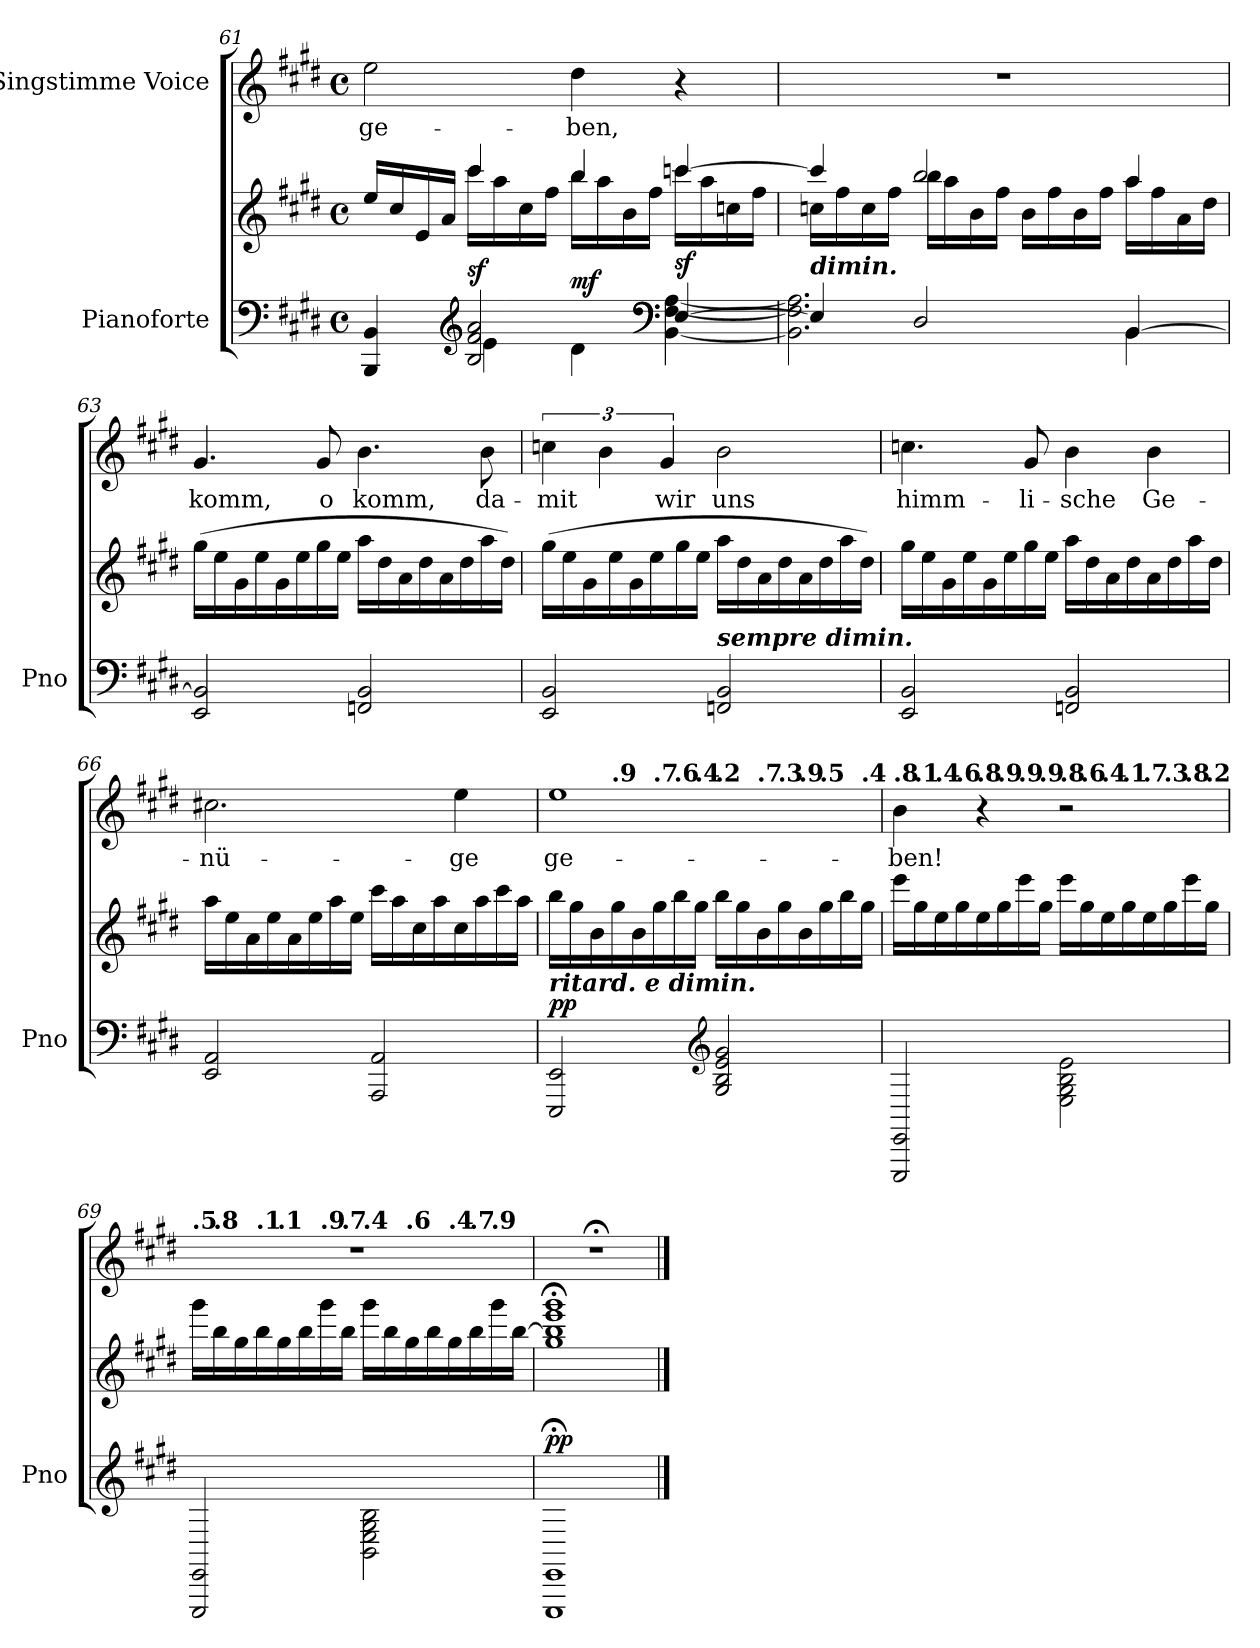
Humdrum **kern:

**kern	**kern	**dynam	**kern	**text
*part2	*part2	*part2	*part1	*part1
*staff3	*staff2	*staff2/3	*staff1	*staff1
*I"Pianoforte	*	*	*I"Singstimme Voice	*
*I'Pno	*	*	*	*
!!LO:LB:g=z
*clefF4	*clefG2	*	*clefG2	*
*k[f#c#g#d#]	*k[f#c#g#d#]	*	*k[f#c#g#d#]	*
*M4/4	*M4/4	*	*M4/4	*
*met(c)	*met(c)	*	*met(c)	*
=61	=61	=61	=61	=61
*^	*^	*	*	*
!	!	!	!	!	!	!LO:LY:b
4BBB/ 4BB/	4ryy	16ee/LL	4ryy	.	2ee\	ge-
.	.	16cc#/	.	.	.	.
.	.	16e/	.	.	.	.
.	.	16a/JJ	.	.	.	.
*clefG2	*	*	*	*	*	*
!	!	!	!	!LO:DY:a=2	!	!
2B/ 2f#/ 2a/	4e\	4ccc#/	16ccc#\LL	sf	.	.
.	.	.	16aa\	.	.	.
.	.	.	16cc#\	.	.	.
.	.	.	16ff#\JJ	.	.	.
!	!	!	!	!LO:DY:a=2	!	!LO:LY:b
.	4d#\	4bb/	16bb\LL	mf	4dd#\	-ben,
.	.	.	16aa\	.	.	.
.	.	.	16b\	.	.	.
.	.	.	16ff#\JJ	.	.	.
*clefF4	*	*	*	*	*	*
!	!	!	!	!LO:DY:a=2	!	!
[4E/	[4BB\ [4F#\ [4A\	[4cccn/	16ccc\LL	sf	4r	.
.	.	.	16aa\	.	.	.
.	.	.	16ccn\	.	.	.
.	.	.	16ff#\JJ	.	.	.
=62	=62	=62	=62	=62	=62	=62
!LO:TX:a:Bi:t=dimin.	!	!	!	!	!	!
4E/]	2.BB\] 2.F#\] 2.A\]	4ccc/]	16ccn\LL	.	1r	.
.	.	.	16ff#\	.	.	.
.	.	.	16cc\	.	.	.
.	.	.	16ff#\JJ	.	.	.
2D#/	.	2bb/	16bb\LL	.	.	.
.	.	.	16aa\	.	.	.
.	.	.	16b\	.	.	.
.	.	.	16ff#\JJ	.	.	.
.	.	.	16b\LL	.	.	.
.	.	.	16ff#\	.	.	.
.	.	.	16b\	.	.	.
.	.	.	16ff#\JJ	.	.	.
[4BB/	4BB\	4aa/	16aa\LL	.	.	.
.	.	.	16ff#\	.	.	.
.	.	.	16a\	.	.	.
.	.	.	16dd#\JJ	.	.	.
*v	*v	*	*	*	*	*
=63	=63	=63	=63	=63	=63
!	!	!	!LO:DY:a=2	!	!LO:LY:b
!	!	!	!LO:DY:n=1:a=2	!	!
*	*v	*v	*	*	*
2EE/ 2BB/]	(>16gg#\LL	p other-dynamics	4.g#/	komm,
.	16ee\	.	.	.
.	16g#\	.	.	.
.	16ee\	.	.	.
.	16g#\	.	.	.
.	16ee\	.	.	.
!	!	!	!	!LO:LY:b
.	16gg#\	.	8g#/	o
.	16ee\JJ	.	.	.
!	!	!	!	!LO:LY:b
2FFn/ 2BB/	16aa\LL	.	4.b\	komm,
.	16dd#\	.	.	.
.	16a\	.	.	.
.	16dd#\	.	.	.
.	16a\	.	.	.
.	16dd#\	.	.	.
!	!	!	!	!LO:LY:b
.	16aa\	.	8b\	da-
.	16dd#\JJ)	.	.	.
!!LO:LB:g=z
=64	=64	=64	=64	=64
!	!	!	!	!LO:LY:b
2EE/ 2BB/	(>16gg#\LL	.	6ccn\	-mit
.	16ee\	.	.	.
.	16g#\	.	.	.
.	.	.	6b\	.
.	16ee\	.	.	.
.	16g#\	.	.	.
.	16ee\	.	.	.
!	!	!	!	!LO:LY:b
.	.	.	6g#/	wir
.	16gg#\	.	.	.
.	16ee\JJ	.	.	.
!LO:TX:a:Bi:t=sempre dimin.	!	!	!	!
!	!	!	!	!LO:LY:b
2FFn/ 2BB/	16aa\LL	.	2b\	uns
.	16dd#\	.	.	.
.	16a\	.	.	.
.	16dd#\	.	.	.
.	16a\	.	.	.
.	16dd#\	.	.	.
.	16aa\	.	.	.
.	16dd#\JJ)	.	.	.
=65	=65	=65	=65	=65
!	!	!	!	!LO:LY:b
2EE/ 2BB/	16gg#\LL	.	4.ccn\	himm-
.	16ee\	.	.	.
.	16g#\	.	.	.
.	16ee\	.	.	.
.	16g#\	.	.	.
.	16ee\	.	.	.
!	!	!	!	!LO:LY:b
.	16gg#\	.	8g#/	-li-
.	16ee\JJ	.	.	.
!	!	!	!	!LO:LY:b
2FFn/ 2BB/	16aa\LL	.	4b\	-sche
.	16dd#\	.	.	.
.	16a\	.	.	.
.	16dd#\	.	.	.
!	!	!	!	!LO:LY:b
.	16a\	.	4b\	Ge-
.	16dd#\	.	.	.
.	16aa\	.	.	.
.	16dd#\JJ	.	.	.
=66	=66	=66	=66	=66
!	!	!	!	!LO:LY:b
2EE/ 2AA/	16aa\LL	.	2.cc#X\	-nü-
.	16ee\	.	.	.
.	16a\	.	.	.
.	16ee\	.	.	.
.	16a\	.	.	.
.	16ee\	.	.	.
.	16aa\	.	.	.
.	16ee\JJ	.	.	.
2AAA/ 2AA/	16ccc#\LL	.	.	.
.	16aa\	.	.	.
.	16cc#\	.	.	.
.	16aa\	.	.	.
!	!	!	!	!LO:LY:b
.	16cc#\	.	4ee\	-ge
.	16aa\	.	.	.
.	16ccc#\	.	.	.
.	16aa\JJ	.	.	.
!!LO:LB:g=z
=67	=67	=67	=67	=67
*	*	*	*MM120	*
!LO:TX:a:Bi:t=ritard. e dimin.	!	!	!	!
!	!	!LO:DY:a=2	!	!LO:LY:b
*	*	*	*^	*
*	*	*	*	*^	*
*	*	*	*	*	*^	*
*	*	*	*	*	*	*^	*
*	*	*	*	*	*	*	*^	*
*	*	*	*	*	*	*	*	*^	*
*	*	*	*	*	*	*	*	*	*^	*
*	*	*	*	*	*	*	*	*	*	*^	*
2EEE/ 2EE/	16bb\LL	pp	1ee	8.ryy	4ryy	4.ryy	4..ryy	2ryy	2ryy	2.ryy	2ryy	ge-
.	16gg#\	.	.	.	.	.	.	.	.	.	.	.
.	16b\	.	.	.	.	.	.	.	.	.	.	.
*	*	*	*MM119	*	*	*	*	*	*	*	*	*
!	!	!	!	!LO:TX:a:B:t=.9	!	!	!	!	!	!	!	!
.	16gg#\	.	.	2ryy	.	.	.	.	.	.	.	.
.	16b\	.	.	.	16ryy	.	.	.	.	.	.	.
*	*	*	*MM119	*	*	*	*	*	*	*	*	*
!	!	!	!	!	!LO:TX:a:B:t=.7	!	!	!	!	!	!	!
.	16gg#\	.	.	.	2ryy	.	.	.	.	.	.	.
*	*	*	*MM119	*	*	*	*	*	*	*	*	*
!	!	!	!	!	!	!LO:TX:a:B:t=.6	!	!	!	!	!	!
.	16bb\	.	.	.	.	2ryy	.	.	.	.	.	.
*	*	*	*MM119	*	*	*	*	*	*	*	*	*
!	!	!	!	!	!	!	!LO:TX:a:B:t=.4	!	!	!	!	!
.	16gg#\JJ	.	.	.	.	.	2ryy	.	.	.	.	.
*clefG2	*	*	*	*	*	*	*	*	*	*	*	*
*	*	*	*MM119	*	*	*	*	*	*	*	*	*
!	!	!	!	!	!	!	!	!LO:TX:a:B:t=.2	!	!	!	!
2G#/ 2B/ 2e/ 2g#/	16bb\LL	.	.	.	.	.	.	2ryy	8ryy	.	16ryy	.
*	*	*	*MM119	*	*	*	*	*	*	*	*	*
.	16gg#\	.	.	.	.	.	.	.	.	.	4..ryy	.
*	*	*	*MM118	*	*	*	*	*	*	*	*	*
!	!	!	!	!	!	!	!	!	!LO:TX:a:B:t=.7	!	!	!
.	16b\	.	.	.	.	.	.	.	4.ryy	.	.	.
*	*	*	*MM118	*	*	*	*	*	*	*	*	*
!	!	!	!	!LO:TX:a:B:t=.3	!	!	!	!	!	!	!	!
.	16gg#\	.	.	4ryy	.	.	.	.	.	.	.	.
*	*	*	*MM117	*	*	*	*	*	*	*	*	*
!	!	!	!	!	!	!	!	!	!	!LO:TX:a:B:t=.9	!	!
.	16b\	.	.	.	.	.	.	.	.	4ryy	.	.
*	*	*	*MM117	*	*	*	*	*	*	*	*	*
!	!	!	!	!	!LO:TX:a:B:t=.5	!	!	!	!	!	!	!
.	16gg#\	.	.	.	8.ryy	.	.	.	.	.	.	.
*	*	*	*MM117	*	*	*	*	*	*	*	*	*
.	16bb\	.	.	.	.	8ryy	.	.	.	.	.	.
*	*	*	*MM116	*	*	*	*	*	*	*	*	*
!	!	!	!	!LO:TX:a:B:t=.4	!	!	!	!	!	!	!	!
.	16gg#\JJ	.	.	16ryy	.	.	16ryy	.	.	.	.	.
*	*	*	*v	*v	*v	*v	*v	*v	*v	*v	*v	*
=68	=68	=68	=68	=68
*	*	*	*MM115	*
*	*	*	*^	*
*	*	*	*	*^	*
*	*	*	*	*	*^	*
*	*	*	*	*	*	*^	*
*	*	*	*	*	*	*	*^	*
*	*	*	*	*	*	*	*	*^	*
*	*	*	*	*	*	*	*	*	*^	*
*	*	*	*	*	*	*	*	*	*	*^	*
!	!	!	!LO:TX:a:B:t=.8	!	!	!	!	!	!	!	!	!
!	!	!	!	!	!	!	!	!	!	!	!	!LO:LY:b
*	*	*	*	*	*	*	*	*	*	*	*^	*
2EEE/ 2EE/	16eee\LL	.	4b\	16ryy	8ryy	8.ryy	4ryy	4.ryy	4..ryy	2ryy	2ryy	2.ryy	-ben!
*	*	*	*MM115	*	*	*	*	*	*	*	*	*	*
!	!	!	!	!LO:TX:a:B:t=.1	!	!	!	!	!	!	!	!	!
.	16gg#\	.	.	2...ryy	.	.	.	.	.	.	.	.	.
*	*	*	*MM114	*	*	*	*	*	*	*	*	*	*
!	!	!	!	!	!LO:TX:a:B:t=.4	!	!	!	!	!	!	!	!
.	16ee\	.	.	.	2..ryy	.	.	.	.	.	.	.	.
*	*	*	*MM113	*	*	*	*	*	*	*	*	*	*
!	!	!	!	!	!	!LO:TX:a:B:t=.6	!	!	!	!	!	!	!
.	16gg#\	.	.	.	.	2ryy	.	.	.	.	.	.	.
*	*	*	*MM112	*	*	*	*	*	*	*	*	*	*
!	!	!	!LO:TX:a:B:t=.8	!	!	!	!	!	!	!	!	!	!
.	16ee\	.	4r	.	.	.	16ryy	.	.	.	.	.	.
*	*	*	*MM111	*	*	*	*	*	*	*	*	*	*
!	!	!	!	!	!	!	!LO:TX:a:B:t=.9	!	!	!	!	!	!
.	16gg#\	.	.	.	.	.	2ryy	.	.	.	.	.	.
*	*	*	*MM110	*	*	*	*	*	*	*	*	*	*
!	!	!	!	!	!	!	!	!LO:TX:a:B:t=.9	!	!	!	!	!
.	16eee\	.	.	.	.	.	.	2ryy	.	.	.	.	.
*	*	*	*MM109	*	*	*	*	*	*	*	*	*	*
!	!	!	!	!	!	!	!	!	!LO:TX:a:B:t=.9	!	!	!	!
.	16gg#\JJ	.	.	.	.	.	.	.	2ryy	.	.	.	.
*	*	*	*MM108	*	*	*	*	*	*	*	*	*	*
!	!	!	!LO:TX:a:B:t=.8	!	!	!	!	!	!	!	!	!	!
2E\ 2G#\ 2B\ 2e\	16eee\LL	.	2r	.	.	.	.	.	.	16ryy	8ryy	.	.
*	*	*	*MM107	*	*	*	*	*	*	*	*	*	*
!	!	!	!	!	!	!	!	!	!	!LO:TX:a:B:t=.6	!	!	!
.	16gg#\	.	.	.	.	.	.	.	.	4..ryy	.	.	.
*	*	*	*MM106	*	*	*	*	*	*	*	*	*	*
!	!	!	!	!	!	!	!	!	!	!	!LO:TX:a:B:t=.4	!	!
.	16ee\	.	.	.	.	.	.	.	.	.	4.ryy	.	.
*	*	*	*MM105	*	*	*	*	*	*	*	*	*	*
!	!	!	!	!	!	!LO:TX:a:B:t=.1	!	!	!	!	!	!	!
.	16gg#\	.	.	.	.	4ryy	.	.	.	.	.	.	.
*	*	*	*MM103	*	*	*	*	*	*	*	*	*	*
!	!	!	!	!	!	!	!	!	!	!	!	!LO:TX:a:B:t=.7	!
.	16ee\	.	.	.	.	.	.	.	.	.	.	4ryy	.
*	*	*	*MM102	*	*	*	*	*	*	*	*	*	*
!	!	!	!	!	!	!	!LO:TX:a:B:t=.3	!	!	!	!	!	!
.	16gg#\	.	.	.	.	.	8.ryy	.	.	.	.	.	.
*	*	*	*MM100	*	*	*	*	*	*	*	*	*	*
!	!	!	!	!	!	!	!	!LO:TX:a:B:t=.8	!	!	!	!	!
.	16eee\	.	.	.	.	.	.	8ryy	.	.	.	.	.
*	*	*	*MM99	*	*	*	*	*	*	*	*	*	*
!	!	!	!	!	!	!LO:TX:a:B:t=.2	!	!	!	!	!	!	!
.	16gg#\JJ	.	.	.	.	16ryy	.	.	16ryy	.	.	.	.
*	*	*	*v	*v	*v	*v	*v	*v	*v	*v	*v	*v	*
=69	=69	=69	=69	=69
*	*	*	*MM97	*
*	*	*	*^	*
*	*	*	*	*^	*
*	*	*	*	*	*^	*
*	*	*	*	*	*	*^	*
*	*	*	*	*	*	*	*^	*
*	*	*	*	*	*	*	*	*^	*
*	*	*	*	*	*	*	*	*	*^	*
*	*	*	*	*	*	*	*	*	*	*^	*
*	*	*	*	*	*	*	*	*	*	*	*^	*
!	!	!	!LO:TX:a:B:t=.5	!	!	!	!	!	!	!	!	!	!
*	*	*	*	*	*	*	*	*	*	*^	*^	*^	*
*	*	*	*	*	*	*	*	*	*	*	*	*	*	*	*	*
2EEE/ 2EE/	16ggg#\LL	.	1r	16ryy	8.ryy	4ryy	4.ryy	4..ryy	2ryy	2ryy	2.ryy	2ryy	8ryy	4ryy	2ryy	.
*	*	*	*MM95	*	*	*	*	*	*	*	*	*	*	*	*	*
!	!	!	!	!LO:TX:a:B:t=.8	!	!	!	!	!	!	!	!	!	!	!	!
.	16bb\	.	.	2...ryy	.	.	.	.	.	.	.	.	.	.	.	.
*	*	*	*MM94	*	*	*	*	*	*	*	*	*	*	*	*	*
.	16gg#\	.	.	.	.	.	.	.	.	.	.	.	2..ryy	.	.	.
*	*	*	*MM92	*	*	*	*	*	*	*	*	*	*	*	*	*
!	!	!	!	!	!LO:TX:a:B:t=.1	!	!	!	!	!	!	!	!	!	!	!
.	16bb\	.	.	.	2ryy	.	.	.	.	.	.	.	.	.	.	.
*	*	*	*MM90	*	*	*	*	*	*	*	*	*	*	*	*	*
!	!	!	!	!	!	!LO:TX:a:B:t=.1	!	!	!	!	!	!	!	!	!	!
.	16gg#\	.	.	.	.	2.ryy	.	.	.	.	.	.	.	16ryy	.	.
*	*	*	*MM88	*	*	*	*	*	*	*	*	*	*	*	*	*
.	16bb\	.	.	.	.	.	.	.	.	.	.	.	.	2ryy	.	.
*	*	*	*MM85	*	*	*	*	*	*	*	*	*	*	*	*	*
!	!	!	!	!	!	!	!LO:TX:a:B:t=.9	!	!	!	!	!	!	!	!	!
.	16ggg#\	.	.	.	.	.	2ryy	.	.	.	.	.	.	.	.	.
*	*	*	*MM83	*	*	*	*	*	*	*	*	*	*	*	*	*
!	!	!	!	!	!	!	!	!LO:TX:a:B:t=.7	!	!	!	!	!	!	!	!
.	16bb\JJ	.	.	.	.	.	.	2ryy	.	.	.	.	.	.	.	.
*	*	*	*MM81	*	*	*	*	*	*	*	*	*	*	*	*	*
!	!	!	!	!	!	!	!	!	!LO:TX:a:B:t=.4	!	!	!	!	!	!	!
2BB\ 2E\ 2G#\ 2B\	16ggg#\LL	.	.	.	.	.	.	.	2ryy	8ryy	.	4ryy	.	.	16ryy	.
*	*	*	*MM79	*	*	*	*	*	*	*	*	*	*	*	*	*
.	16bb\	.	.	.	.	.	.	.	.	.	.	.	.	.	4..ryy	.
*	*	*	*MM76	*	*	*	*	*	*	*	*	*	*	*	*	*
!	!	!	!	!	!	!	!	!	!	!LO:TX:a:B:t=.6	!	!	!	!	!	!
.	16gg#\	.	.	.	.	.	.	.	.	4.ryy	.	.	.	.	.	.
*	*	*	*MM74	*	*	*	*	*	*	*	*	*	*	*	*	*
.	16bb\	.	.	.	4ryy	.	.	.	.	.	.	.	.	.	.	.
*	*	*	*MM71	*	*	*	*	*	*	*	*	*	*	*	*	*
!	!	!	!	!	!	!	!	!	!	!	!LO:TX:a:B:t=.4	!	!	!	!	!
.	16gg#\	.	.	.	.	.	.	.	.	.	4ryy	16ryy	.	.	.	.
*	*	*	*MM68	*	*	*	*	*	*	*	*	*	*	*	*	*
!	!	!	!	!	!	!	!	!	!	!	!	!LO:TX:a:B:t=.7	!	!	!	!
.	16bb\	.	.	.	.	.	.	.	.	.	.	8.ryy	.	8.ryy	.	.
*	*	*	*MM65	*	*	*	*	*	*	*	*	*	*	*	*	*
!	!	!	!	!	!	!	!LO:TX:a:B:t=.9	!	!	!	!	!	!	!	!	!
.	16ggg#\	.	.	.	.	.	8ryy	.	.	.	.	.	.	.	.	.
*	*	*	*MM63	*	*	*	*	*	*	*	*	*	*	*	*	*
.	[16bb\JJ	.	.	.	16ryy	.	.	16ryy	.	.	.	.	.	.	.	.
*	*	*	*v	*v	*v	*v	*v	*v	*v	*v	*v	*v	*v	*v	*v	*
=70	=70	=70	=70	=70
*	*	*	*MM60	*
*	*	*	*^	*
*	*	*	*	*^	*
*	*	*	*	*	*^	*
*	*	*	*	*	*	*^	*
*	*	*	*	*	*	*	*^	*
*	*	*	*	*	*	*	*	*^	*
*	*	*	*	*	*	*	*	*	*^	*
*	*	*	*	*	*	*	*	*	*	*^	*
*	*	*	*	*	*	*	*	*	*	*	*^	*
*	*	*	*	*	*	*	*	*	*	*	*	*^	*
*	*	*	*	*	*	*	*	*	*	*	*	*	*^	*
*	*	*	*	*	*	*	*	*	*	*	*	*	*	*^	*
!	!	!LO:DY:a=2	!	!	!	!	!	!	!	!	!	!	!	!	!	!
*	*	*	*v	*v	*v	*v	*v	*v	*v	*v	*v	*v	*v	*v	*v	*
1EEE;< 1EE;<	1gg#;< 1bb];< 1eee;< 1ggg#;<	pp	1r;<	.
==	==	==	==	==
*-	*-	*-	*-	*-
